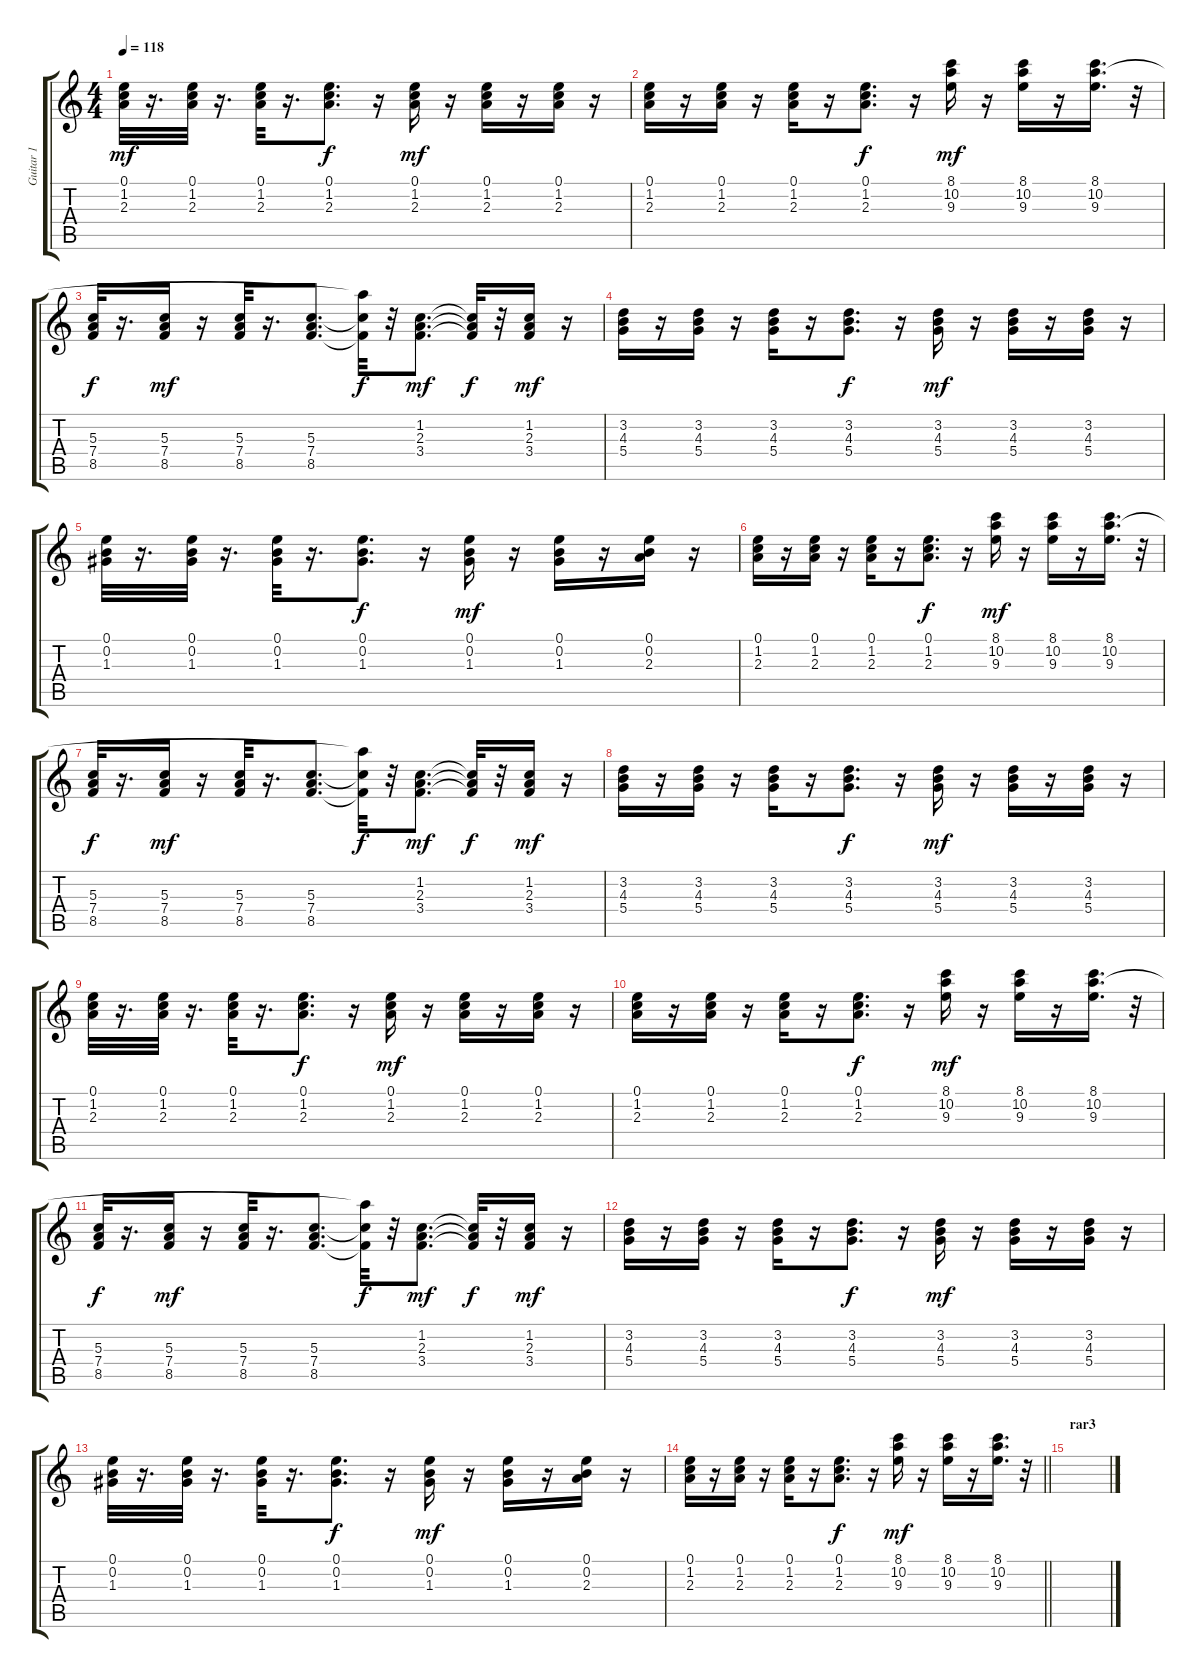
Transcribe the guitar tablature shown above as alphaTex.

\track ("Guitar 1" "Guitar 1") {instrument distortionguitar}
\staff {score tabs}
\tuning (E4 B3 G3 D3 A2 E2) {hide}
\ts (4 4)
\tempo 118
\clef g2
\ks c
(0.1 1.2 2.3).32{dy mf} r.16{d} (0.1 1.2 2.3).32 r.16{d} (0.1 1.2 2.3).32 r.16{d} (0.1 1.2 2.3).8{d dy f} r.16 (0.1 1.2 2.3).16{dy mf} r.16 (0.1 1.2 2.3).16 r.16 (0.1 1.2 2.3).16 r.16 |
(0.1 1.2 2.3).16 r.16 (0.1 1.2 2.3).16 r.16 (0.1 1.2 2.3).16 r.16 (0.1 1.2 2.3).8{d dy f} r.16 (8.1 10.2 9.3).16{dy mf} r.16 (8.1 10.2 9.3).16 r.16 (8.1 10.2 9.3).16{d} r.32 |
(5.3 7.4 8.5).32{dy f} r.16{d} (5.3 7.4 8.5).16{dy mf} r.16 (5.3 7.4 8.5).32 r.16{d} (5.3 7.4 8.5).8{d} (10.2{t} 5.3{t} 8.5{t}).32{dy f} r.32 (1.2 2.3 3.4).8{d dy mf} (1.2{t} 2.3{t} 3.4{t}).32{dy f} r.32 (1.2 2.3 3.4).16{dy mf} r.16 |
(3.2 4.3 5.4).16 r.16 (3.2 4.3 5.4).16 r.16 (3.2 4.3 5.4).16 r.16 (3.2 4.3 5.4).8{d dy f} r.16 (3.2 4.3 5.4).16{dy mf} r.16 (3.2 4.3 5.4).16 r.16 (3.2 4.3 5.4).16 r.16 |
(0.1 0.2 1.3).32 r.16{d} (0.1 0.2 1.3).32 r.16{d} (0.1 0.2 1.3).32 r.16{d} (0.1 0.2 1.3).8{d dy f} r.16 (0.1 0.2 1.3).16{dy mf} r.16 (0.1 0.2 1.3).16 r.16 (0.1 0.2 2.3).16 r.16 |
(0.1 1.2 2.3).16 r.16 (0.1 1.2 2.3).16 r.16 (0.1 1.2 2.3).16 r.16 (0.1 1.2 2.3).8{d dy f} r.16 (8.1 10.2 9.3).16{dy mf} r.16 (8.1 10.2 9.3).16 r.16 (8.1 10.2 9.3).16{d} r.32 |
(5.3 7.4 8.5).32{dy f} r.16{d} (5.3 7.4 8.5).16{dy mf} r.16 (5.3 7.4 8.5).32 r.16{d} (5.3 7.4 8.5).8{d} (10.2{t} 5.3{t} 8.5{t}).32{dy f} r.32 (1.2 2.3 3.4).8{d dy mf} (1.2{t} 2.3{t} 3.4{t}).32{dy f} r.32 (1.2 2.3 3.4).16{dy mf} r.16 |
(3.2 4.3 5.4).16 r.16 (3.2 4.3 5.4).16 r.16 (3.2 4.3 5.4).16 r.16 (3.2 4.3 5.4).8{d dy f} r.16 (3.2 4.3 5.4).16{dy mf} r.16 (3.2 4.3 5.4).16 r.16 (3.2 4.3 5.4).16 r.16 |
(0.1 1.2 2.3).32 r.16{d} (0.1 1.2 2.3).32 r.16{d} (0.1 1.2 2.3).32 r.16{d} (0.1 1.2 2.3).8{d dy f} r.16 (0.1 1.2 2.3).16{dy mf} r.16 (0.1 1.2 2.3).16 r.16 (0.1 1.2 2.3).16 r.16 |
(0.1 1.2 2.3).16 r.16 (0.1 1.2 2.3).16 r.16 (0.1 1.2 2.3).16 r.16 (0.1 1.2 2.3).8{d dy f} r.16 (8.1 10.2 9.3).16{dy mf} r.16 (8.1 10.2 9.3).16 r.16 (8.1 10.2 9.3).16{d} r.32 |
(5.3 7.4 8.5).32{dy f} r.16{d} (5.3 7.4 8.5).16{dy mf} r.16 (5.3 7.4 8.5).32 r.16{d} (5.3 7.4 8.5).8{d} (10.2{t} 5.3{t} 8.5{t}).32{dy f} r.32 (1.2 2.3 3.4).8{d dy mf} (1.2{t} 2.3{t} 3.4{t}).32{dy f} r.32 (1.2 2.3 3.4).16{dy mf} r.16 |
(3.2 4.3 5.4).16 r.16 (3.2 4.3 5.4).16 r.16 (3.2 4.3 5.4).16 r.16 (3.2 4.3 5.4).8{d dy f} r.16 (3.2 4.3 5.4).16{dy mf} r.16 (3.2 4.3 5.4).16 r.16 (3.2 4.3 5.4).16 r.16 |
(0.1 0.2 1.3).32 r.16{d} (0.1 0.2 1.3).32 r.16{d} (0.1 0.2 1.3).32 r.16{d} (0.1 0.2 1.3).8{d dy f} r.16 (0.1 0.2 1.3).16{dy mf} r.16 (0.1 0.2 1.3).16 r.16 (0.1 0.2 2.3).16 r.16 |
\barLineRight lightlight
(0.1 1.2 2.3).16 r.16 (0.1 1.2 2.3).16 r.16 (0.1 1.2 2.3).16 r.16 (0.1 1.2 2.3).8{d dy f} r.16 (8.1 10.2 9.3).16{dy mf} r.16 (8.1 10.2 9.3).16 r.16 (8.1 10.2 9.3).16{d} r.32 |
\section ("" "rar3")
